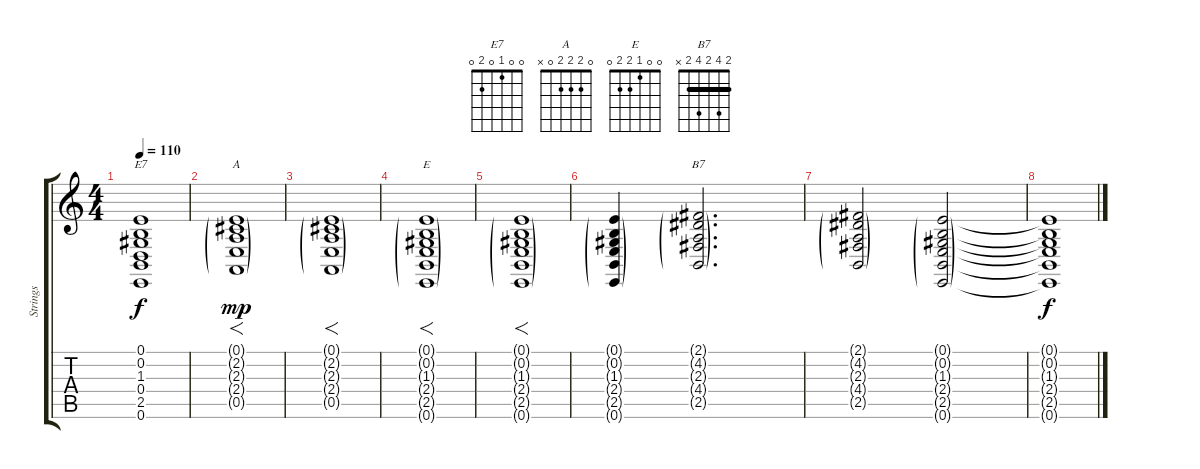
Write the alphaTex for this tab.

\track ("Strings" "Strings") {instrument stringensemble1}
\staff {score tabs}
\tuning (E4 B3 G3 D3 A2 E2) {hide}
\chord ("E7" 0 0 1 0 2 0)
\chord ("A" 0 2 2 2 0 x)
\chord ("E" 0 0 1 2 2 0)
\chord ("B7" 2 4 2 4 2 x) {barre 2}
\ts (4 4)
\tempo 110
\clef g2
\ks c
(0.1{t} 0.2{t} 1.3{t} 0.4{t} 2.5{t} 0.6{t}).1{ch "E7" dy f} |
(0.1{g} 2.2{g} 2.3{g} 2.4{g} 0.5{g}).1{f ch "A" dy mp} |
(0.1{g} 2.2{g} 2.3{g} 2.4{g} 0.5{g}).1{f} |
(0.1{g} 0.2{g} 1.3{g} 2.4{g} 2.5{g} 0.6{g}).1{f ch "E"} |
(0.1{g} 0.2{g} 1.3{g} 2.4{g} 2.5{g} 0.6{g}).1{f} |
(0.1{g} 0.2{g} 1.3{g} 2.4{g} 2.5{g} 0.6{g}).4 (2.1{g} 4.2{g} 2.3{g} 4.4{g} 2.5{g}).2{d ch "B7"} |
(2.1{g} 4.2{g} 2.3{g} 4.4{g} 2.5{g}).2 (0.1{g} 0.2{g} 1.3{g} 2.4{g} 2.5{g} 0.6{g}).2 |
(0.1{t} 0.2{t} 1.3{t} 2.4{t} 2.5{t} 0.6{t}).1{dy f}
